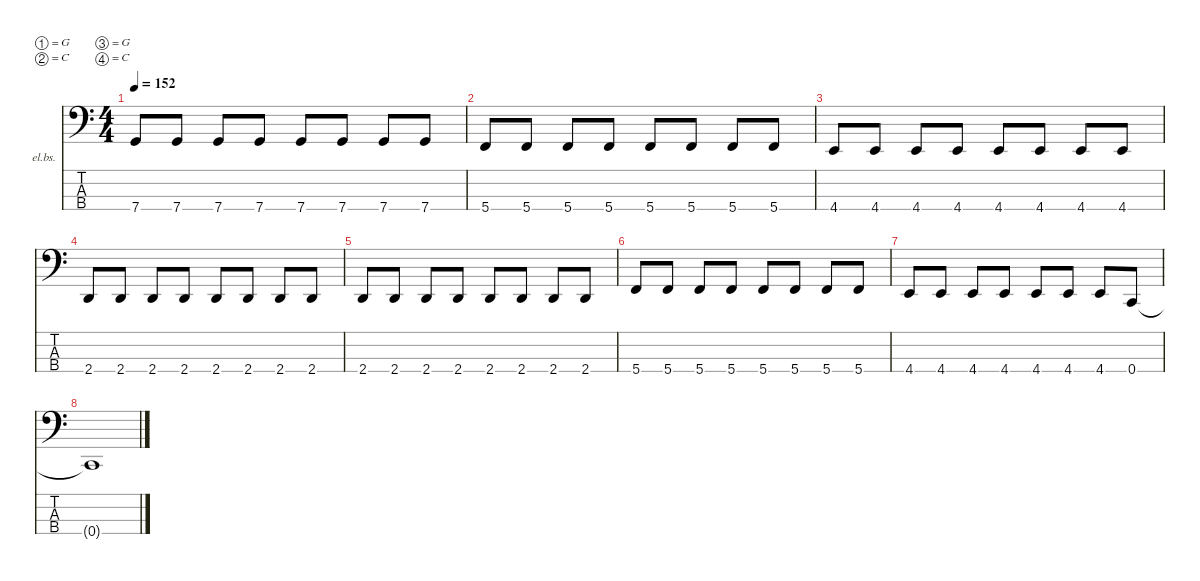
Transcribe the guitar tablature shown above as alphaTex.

\defaultSystemsLayout 4
\hideDynamics
\bracketExtendMode nobrackets
\firstSystemTrackNameOrientation horizontal
\otherSystemsTrackNameOrientation horizontal
\track ("Bass" "el.bs.") {instrument electricbassfinger}
\staff {score tabs}
\tuning (G2 C2 G1 C1)
\ts (4 4)
\tempo 152
\clef f4
\ks c
7.4.8{dy f} 7.4.8 7.4.8 7.4.8 7.4.8 7.4.8 7.4.8 7.4.8 |
5.4.8 5.4.8 5.4.8 5.4.8 5.4.8 5.4.8 5.4.8 5.4.8 |
4.4.8 4.4.8 4.4.8 4.4.8 4.4.8 4.4.8 4.4.8 4.4.8 |
2.4.8 2.4.8 2.4.8 2.4.8 2.4.8 2.4.8 2.4.8 2.4.8 |
2.4.8 2.4.8 2.4.8 2.4.8 2.4.8 2.4.8 2.4.8 2.4.8 |
5.4.8 5.4.8 5.4.8 5.4.8 5.4.8 5.4.8 5.4.8 5.4.8 |
4.4.8 4.4.8 4.4.8 4.4.8 4.4.8 4.4.8 4.4.8 0.4.8 |
0.4{t}.1
